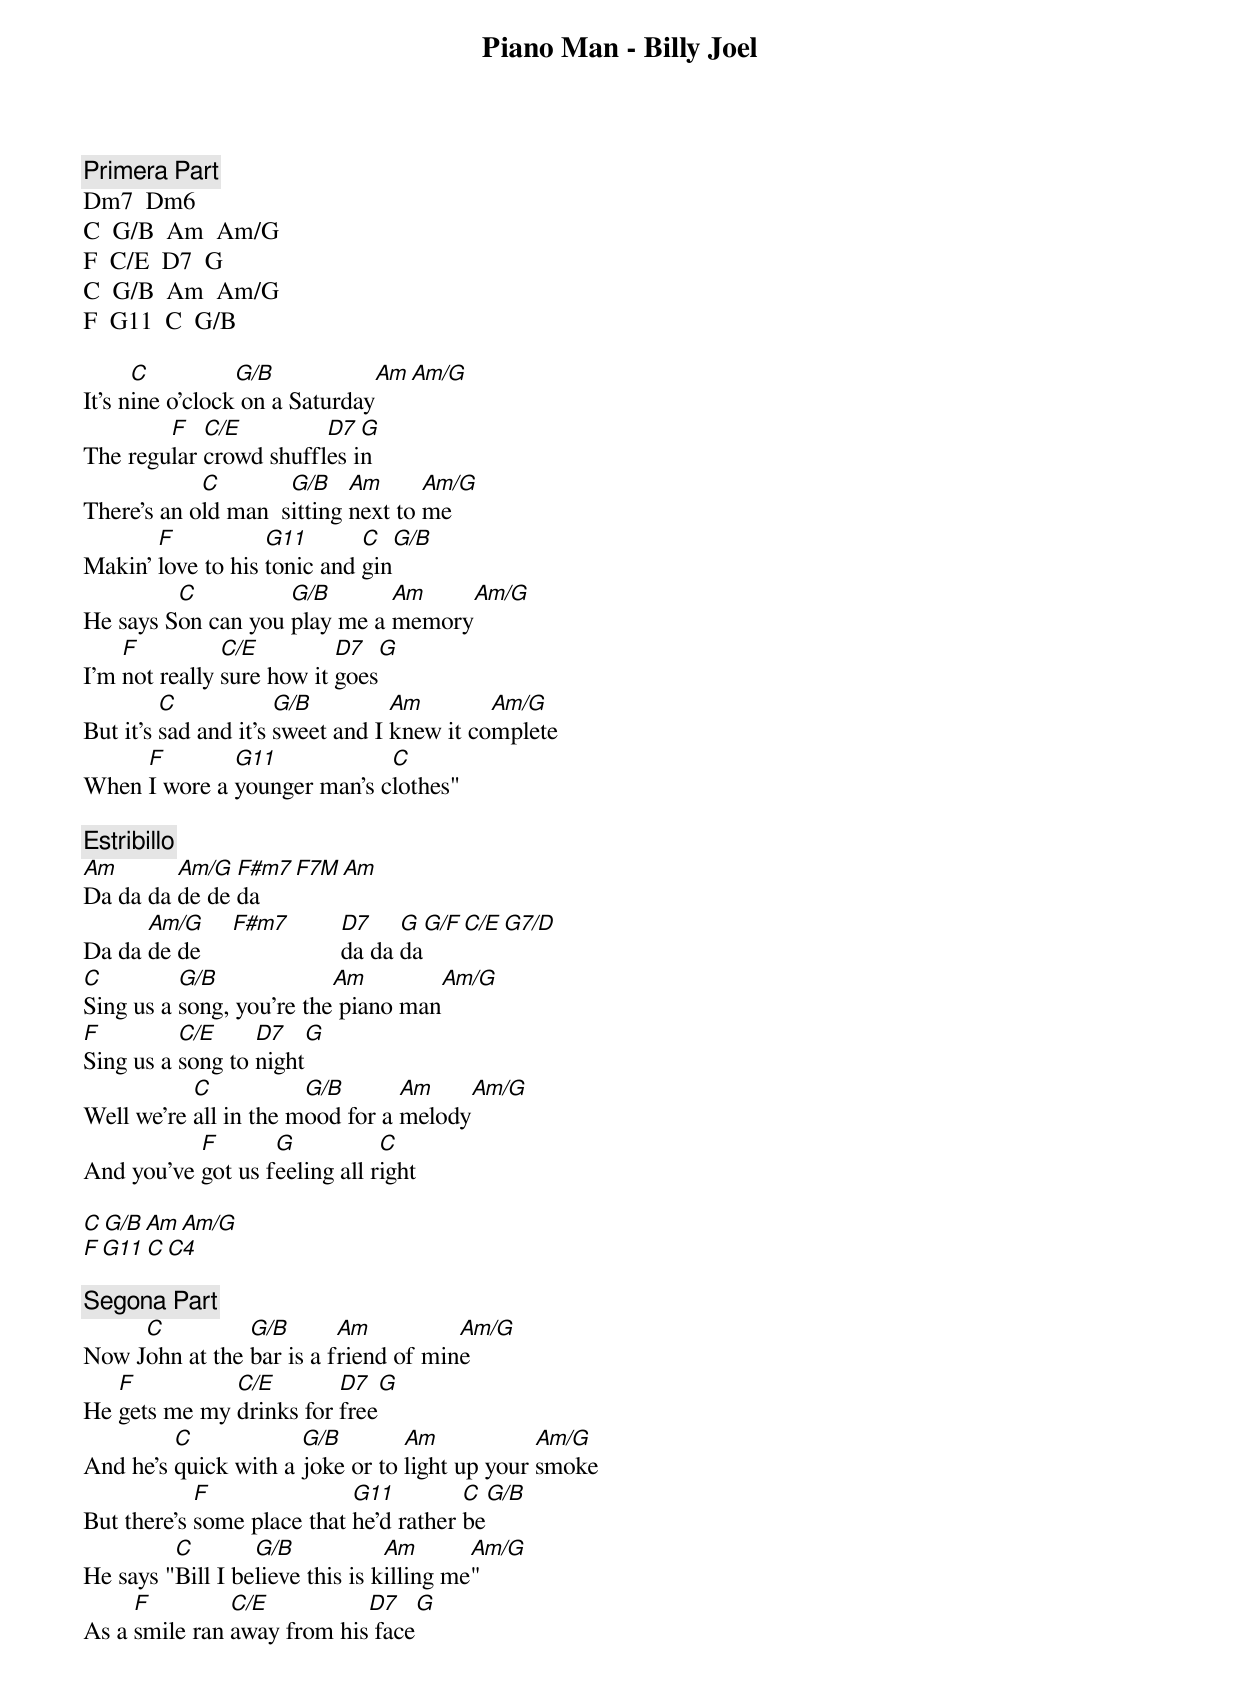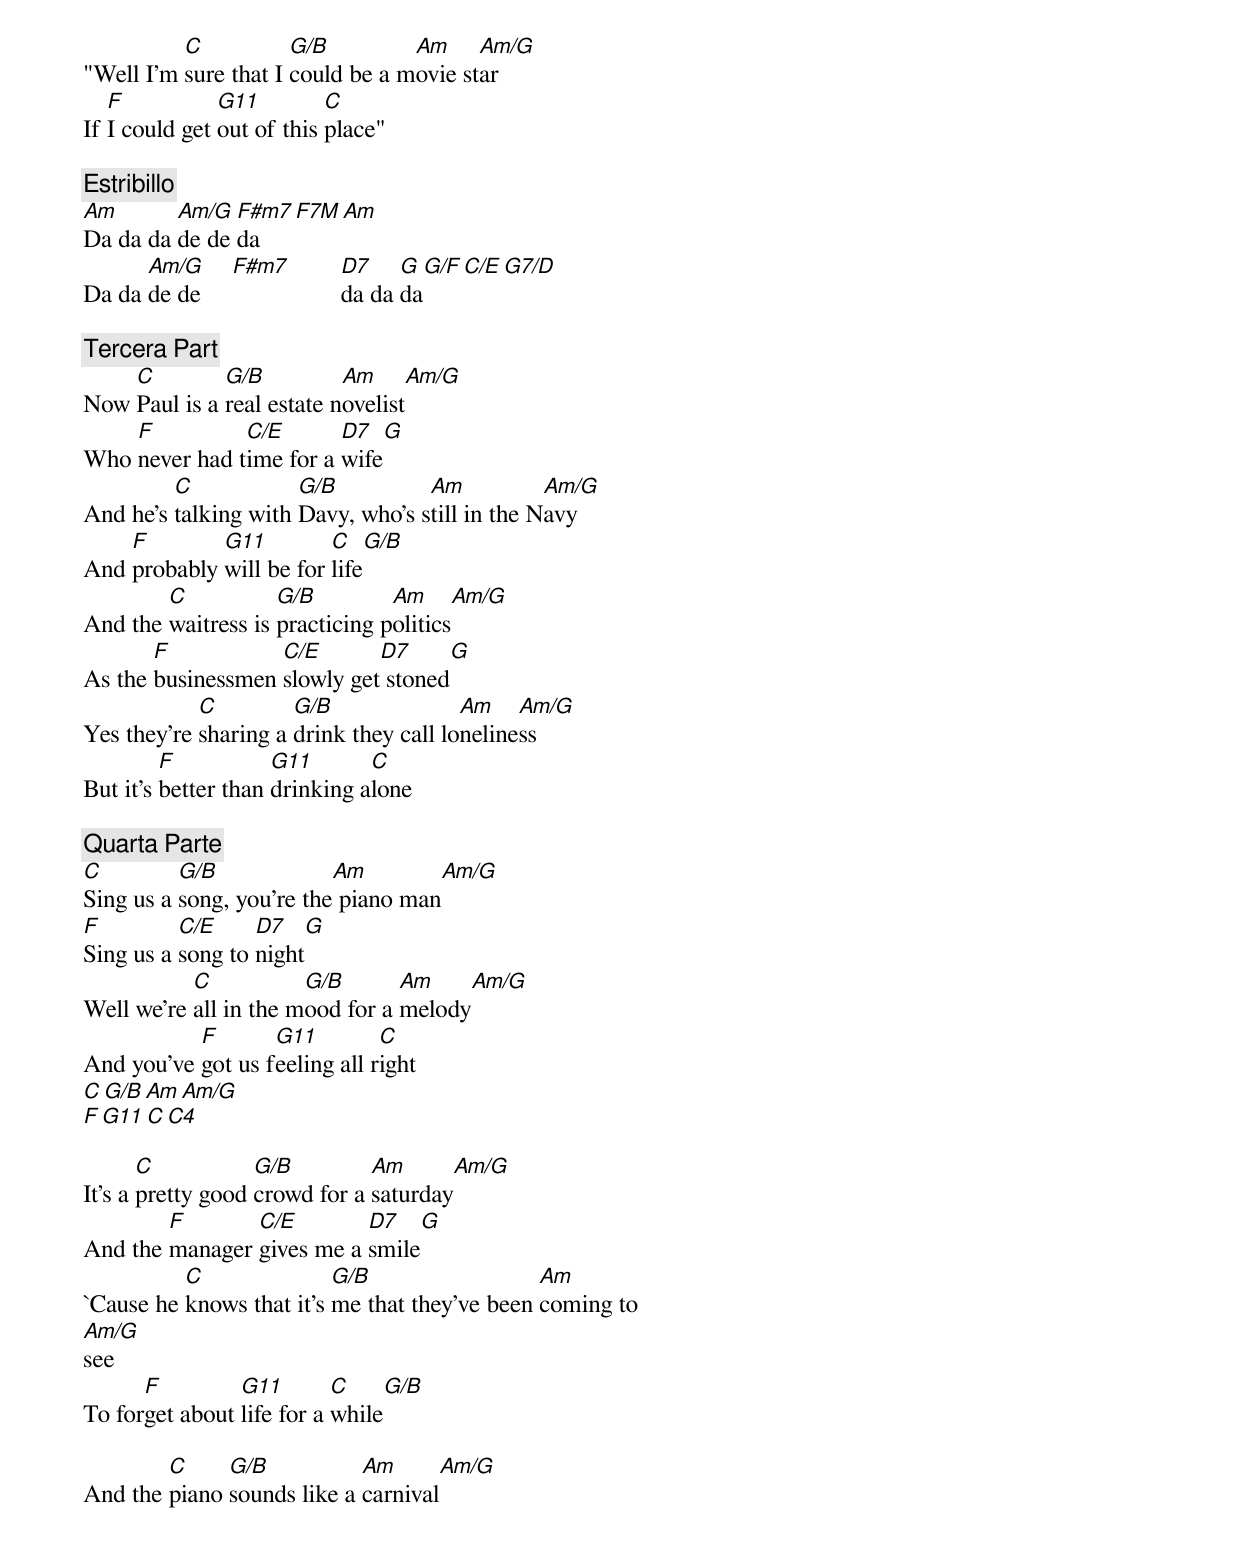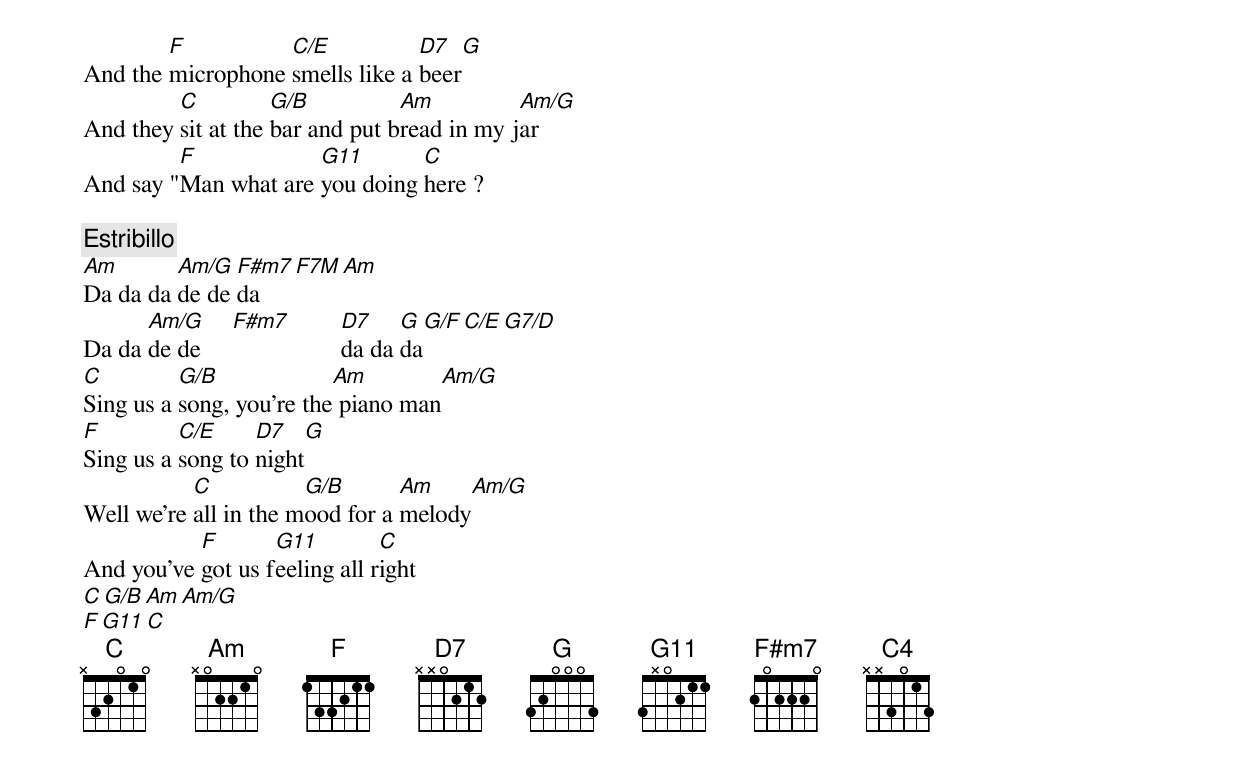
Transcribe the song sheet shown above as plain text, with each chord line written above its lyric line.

Piano Man - Billy Joel

[Primera Part]
Dm7  Dm6
C  G/B  Am  Am/G
F  C/E  D7  G
C  G/B  Am  Am/G
F  G11  C  G/B

      C          G/B             Am       Am/G
It's nine o'clock on a Saturday
        F   C/E         D7  G
The regular crowd shuffles in
            C        G/B    Am      Am/G
There's an old man  sitting next to me
       F           G11       C     G/B
Makin' love to his tonic and gin
         C          G/B       Am    Am/G
He says Son can you play me a memory
    F          C/E         D7     G
I'm not really sure how it goes
         C            G/B         Am        Am/G
But it's sad and it's sweet and I knew it complete
     F        G11            C
When I wore a younger man's clothes"

[Estribillo]
Am       Am/G  F#m7   F7M   Am
Da da da de de da
      Am/G      F#m7    D7    G    G/F   C/E  G7/D
Da da de de             da da da
C         G/B             Am        Am/G
Sing us a song, you're the piano man
F         C/E     D7     G
Sing us a song to night
           C           G/B       Am    Am/G
Well we're all in the mood for a melody
           F       G           C
And you've got us feeling all right

 C  G/B  Am  Am/G
 F  G11  C  C4

[Segona Part]
     C          G/B       Am          Am/G
Now John at the bar is a friend of mine
   F          C/E        D7     G
He gets me my drinks for free
         C            G/B        Am            Am/G
And he's quick with a joke or to light up your smoke
            F               G11         C     G/B
But there's some place that he'd rather be
         C        G/B            Am       Am/G
He says "Bill I believe this is killing me"
     F         C/E          D7       G
As a smile ran away from his face
          C           G/B         Am     Am/G
"Well I'm sure that I could be a movie star
   F           G11         C
If I could get out of this place"

[Estribillo]
Am       Am/G  F#m7   F7M   Am
Da da da de de da
      Am/G      F#m7    D7    G    G/F   C/E  G7/D
Da da de de             da da da

[Tercera Part]
    C         G/B          Am      Am/G
Now Paul is a real estate novelist
    F          C/E       D7      G
Who never had time for a wife
         C            G/B          Am           Am/G
And he's talking with Davy, who's still in the Navy
    F        G11         C      G/B
And probably will be for life
        C           G/B         Am     Am/G
And the waitress is practicing politics
       F           C/E       D7      G
As the businessmen slowly get stoned
            C         G/B               Am    Am/G
Yes they're sharing a drink they call loneliness
         F           G11       C
But it's better than drinking alone

[Quarta Parte]
C         G/B             Am        Am/G
Sing us a song, you're the piano man
F         C/E     D7     G
Sing us a song to night
           C           G/B       Am    Am/G
Well we're all in the mood for a melody
           F       G11         C
And you've got us feeling all right
 C  G/B  Am  Am/G
 F  G11  C  C4

       C           G/B         Am       Am/G
It's a pretty good crowd for a saturday
        F       C/E        D7      G
And the manager gives me a smile
          C               G/B                  Am
`Cause he knows that it's me that they've been coming to
Am/G
see
      F         G11        C      G/B
To forget about life for a while

        C     G/B           Am      Am/G
And the piano sounds like a carnival
        F          C/E           D7    G
And the microphone smells like a beer
         C          G/B          Am          Am/G
And they sit at the bar and put bread in my jar
         F            G11       C
And say "Man what are you doing here ?

[Estribillo]
Am       Am/G  F#m7   F7M   Am
Da da da de de da
      Am/G      F#m7    D7    G    G/F   C/E  G7/D
Da da de de             da da da
C         G/B             Am        Am/G
Sing us a song, you're the piano man
F         C/E     D7     G
Sing us a song to night
           C           G/B       Am    Am/G
Well we're all in the mood for a melody
           F       G11         C
And you've got us feeling all right
 C  G/B  Am  Am/G
 F  G11  C
